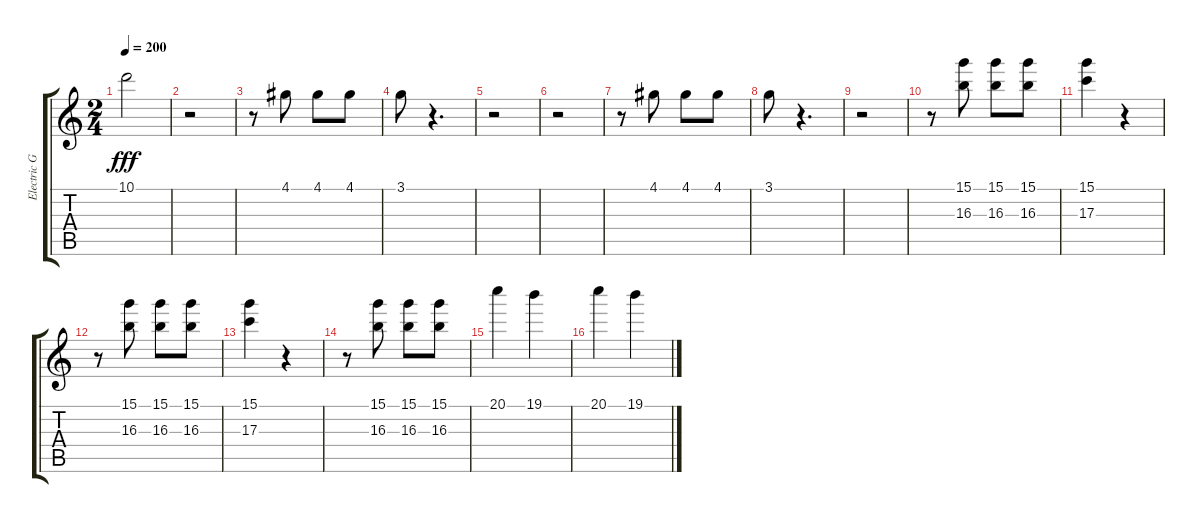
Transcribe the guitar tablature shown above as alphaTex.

\track ("Electric Guitar 1" "Electric G") {instrument distortionguitar}
\staff {score tabs}
\tuning (E4 B3 G3 D3 A2 E2) {hide}
\ts (2 4)
\tempo 200
\clef g2
\ks c
10.1{t}.2{dy fff} |
r.2 |
r.8 4.1.8 4.1.8 4.1.8 |
3.1.8 r.4{d} |
r.2 |
r.2 |
r.8 4.1.8 4.1.8 4.1.8 |
3.1.8 r.4{d} |
r.2 |
r.8 (15.1 16.3).8 (15.1 16.3).8 (15.1 16.3).8 |
(15.1 17.3).4 r.4 |
r.8 (15.1 16.3).8 (15.1 16.3).8 (15.1 16.3).8 |
(15.1 17.3).4 r.4 |
r.8 (15.1 16.3).8 (15.1 16.3).8 (15.1 16.3).8 |
20.1.4 19.1.4 |
20.1.4 19.1.4
